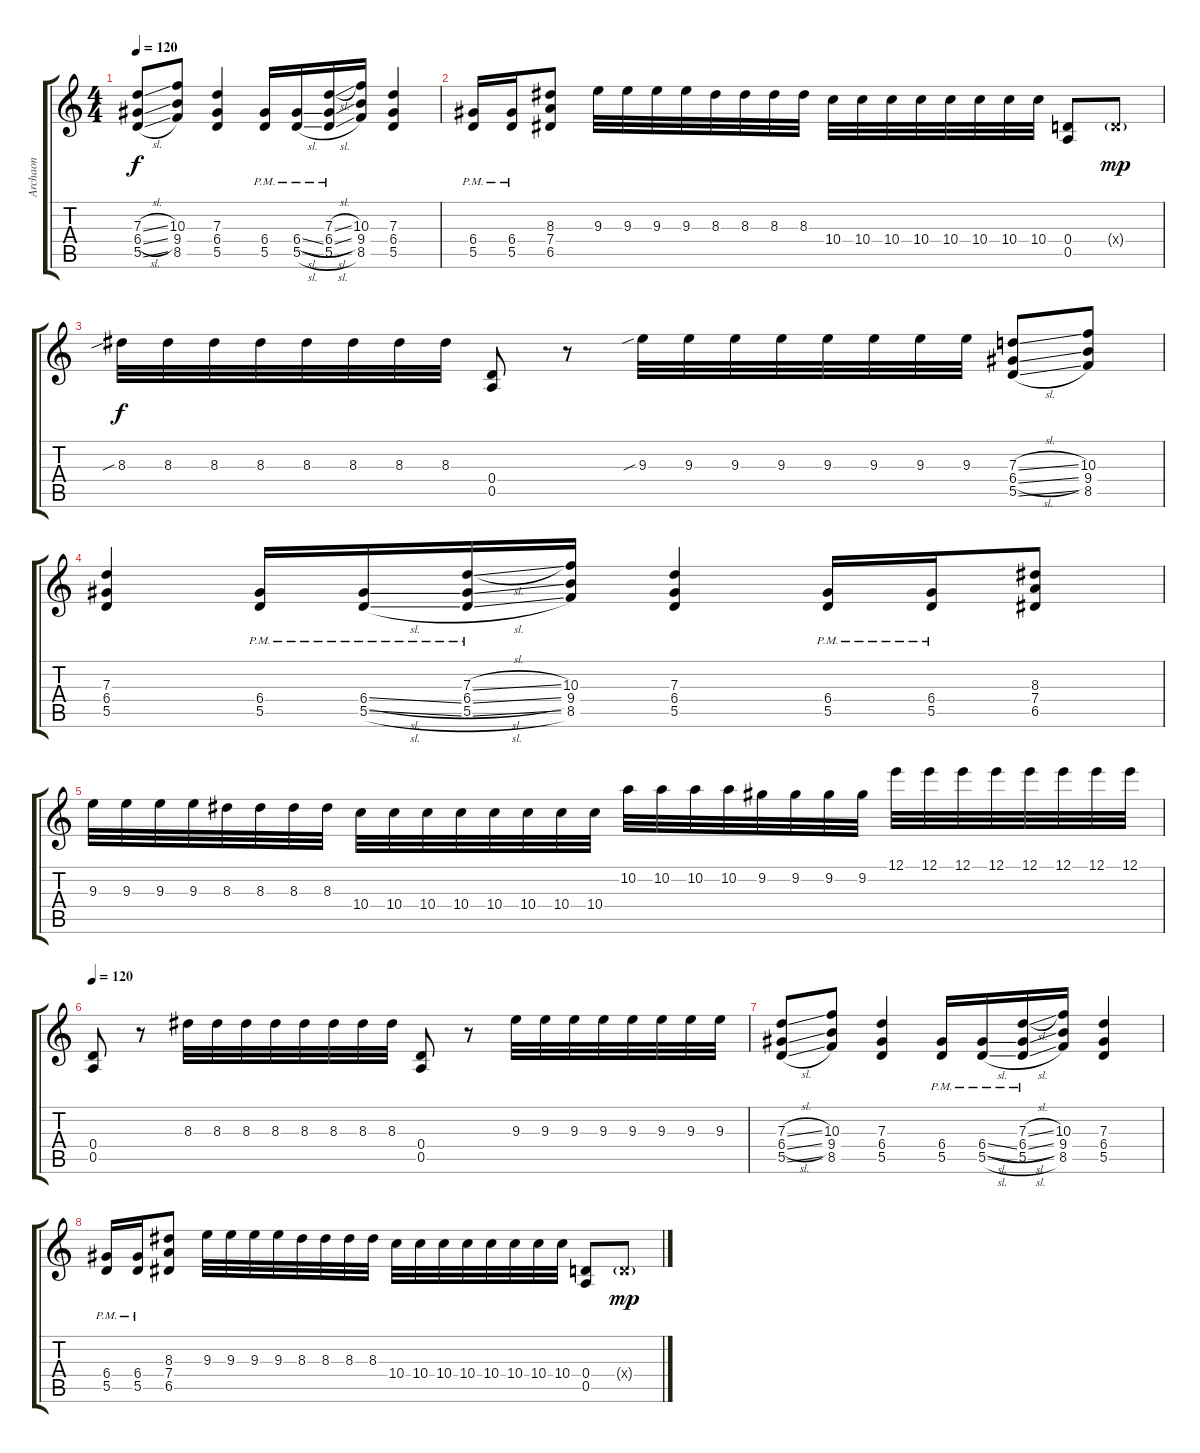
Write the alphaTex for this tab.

\track ("Archaon" "Archaon") {instrument distortionguitar}
\staff {score tabs}
\tuning (E4 B3 G3 D3 A2 E2) {hide}
\ts (4 4)
\tempo 120
\clef g2
\ks c
(7.3{sl} 6.4{sl} 5.5{sl}).8{dy f} (10.3 9.4 8.5).8 (7.3 6.4 5.5).4 (6.4{pm} 5.5{pm}).16 (6.4{sl pm} 5.5{sl pm}).16 (7.3{sl pm} 6.4{sl pm} 5.5{sl pm}).16 (10.3 9.4 8.5).16 (7.3 6.4 5.5).4 |
(6.4{pm} 5.5{pm}).16 (6.4{pm} 5.5{pm}).16 (8.3 7.4 6.5).8 9.3.32 9.3.32 9.3.32 9.3.32 8.3.32 8.3.32 8.3.32 8.3.32 10.4.32 10.4.32 10.4.32 10.4.32 10.4.32 10.4.32 10.4.32 10.4.32 (0.4 0.5).8 0.4{g x}.8{dy mp} |
8.3{sib}.32{dy f} 8.3.32 8.3.32 8.3.32 8.3.32 8.3.32 8.3.32 8.3.32 (0.4 0.5).8 r.8 9.3{sib}.32 9.3.32 9.3.32 9.3.32 9.3.32 9.3.32 9.3.32 9.3.32 (7.3{sl} 6.4{sl} 5.5{sl}).8 (10.3 9.4 8.5).8 |
(7.3 6.4 5.5).4 (6.4{pm} 5.5{pm}).16 (6.4{sl pm} 5.5{sl pm}).16 (7.3{sl pm} 6.4{sl pm} 5.5{sl pm}).16 (10.3 9.4 8.5).16 (7.3 6.4 5.5).4 (6.4{pm} 5.5{pm}).16 (6.4{pm} 5.5{pm}).16 (8.3 7.4 6.5).8 |
9.3.32 9.3.32 9.3.32 9.3.32 8.3.32 8.3.32 8.3.32 8.3.32 10.4.32 10.4.32 10.4.32 10.4.32 10.4.32 10.4.32 10.4.32 10.4.32 10.2.32 10.2.32 10.2.32 10.2.32 9.2.32 9.2.32 9.2.32 9.2.32 12.1.32 12.1.32 12.1.32 12.1.32 12.1.32 12.1.32 12.1.32 12.1.32 |
\tempo 120
(0.4 0.5).8 r.8 8.3.32 8.3.32 8.3.32 8.3.32 8.3.32 8.3.32 8.3.32 8.3.32 (0.4 0.5).8 r.8 9.3.32 9.3.32 9.3.32 9.3.32 9.3.32 9.3.32 9.3.32 9.3.32 |
(7.3{sl} 6.4{sl} 5.5{sl}).8 (10.3 9.4 8.5).8 (7.3 6.4 5.5).4 (6.4{pm} 5.5{pm}).16 (6.4{sl pm} 5.5{sl pm}).16 (7.3{sl pm} 6.4{sl pm} 5.5{sl pm}).16 (10.3 9.4 8.5).16 (7.3 6.4 5.5).4 |
(6.4{pm} 5.5{pm}).16 (6.4{pm} 5.5{pm}).16 (8.3 7.4 6.5).8 9.3.32 9.3.32 9.3.32 9.3.32 8.3.32 8.3.32 8.3.32 8.3.32 10.4.32 10.4.32 10.4.32 10.4.32 10.4.32 10.4.32 10.4.32 10.4.32 (0.4 0.5).8 0.4{g x}.8{dy mp}
